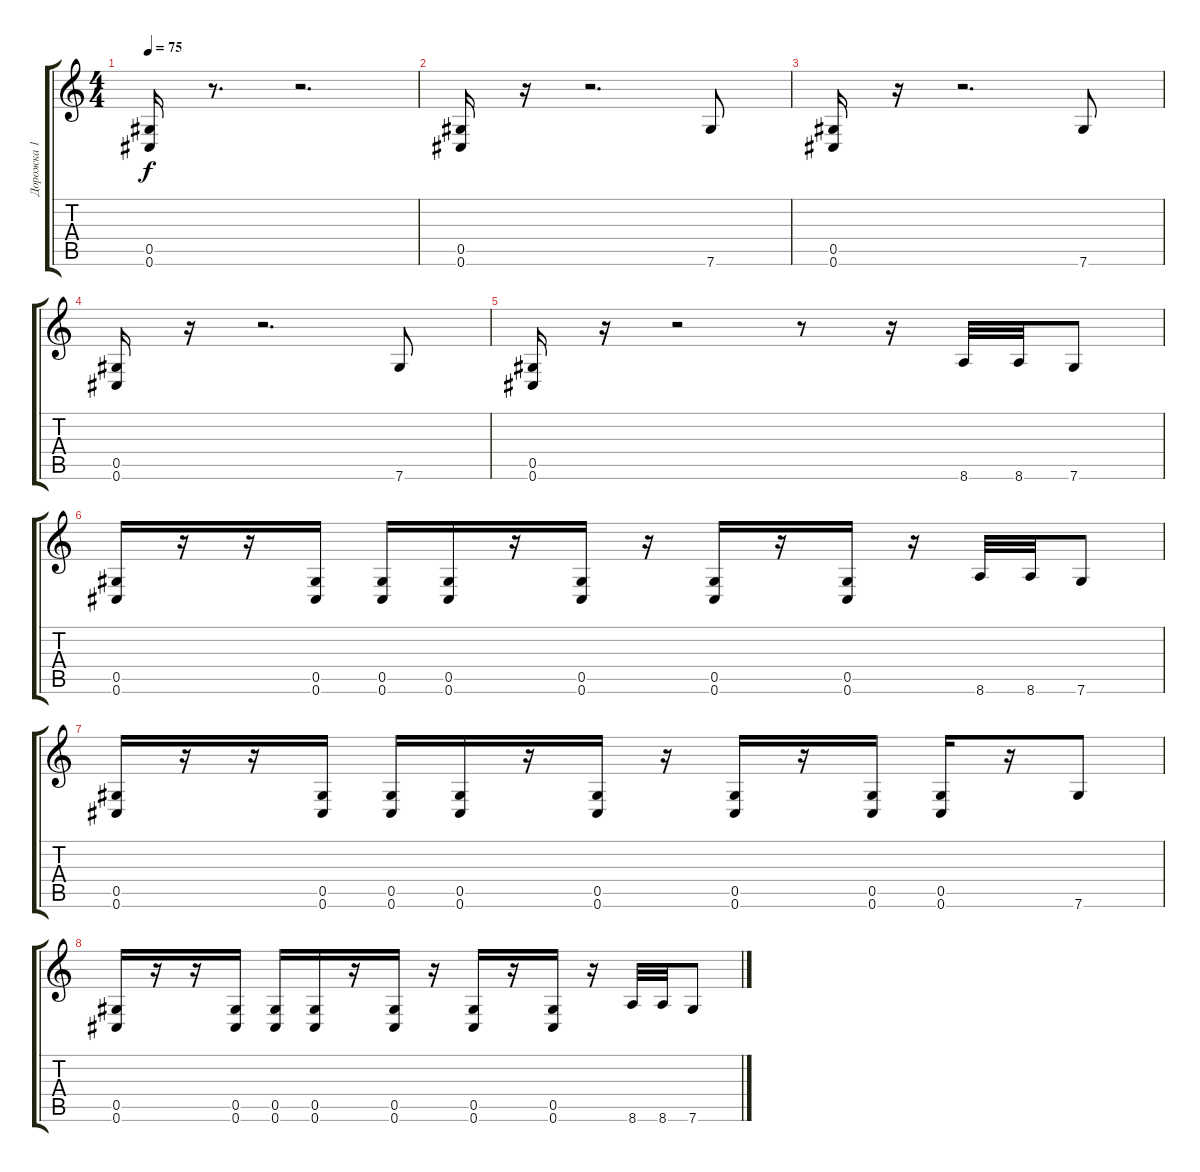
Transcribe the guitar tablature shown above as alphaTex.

\track ("Дорожка 1" "Дорожка 1") {instrument distortionguitar}
\staff {score tabs}
\tuning (Eb4 Bb3 Gb3 Db3 Ab2 Db2) {hide}
\ts (4 4)
\tempo 75
\clef g2
\ks c
(0.5 0.6).16{dy f} r.8{d} r.2{d} |
(0.5 0.6).16 r.16 r.2{d} 7.6.8 |
(0.5 0.6).16 r.16 r.2{d} 7.6.8 |
(0.5 0.6).16 r.16 r.2{d} 7.6.8 |
(0.5 0.6).16 r.16 r.2 r.8 r.16 8.6.32 8.6.32 7.6.8 |
(0.5 0.6).16 r.16 r.16 (0.5 0.6).16 (0.5 0.6).16 (0.5 0.6).16 r.16 (0.5 0.6).16 r.16 (0.5 0.6).16 r.16 (0.5 0.6).16 r.16 8.6.32 8.6.32 7.6.8 |
(0.5 0.6).16 r.16 r.16 (0.5 0.6).16 (0.5 0.6).16 (0.5 0.6).16 r.16 (0.5 0.6).16 r.16 (0.5 0.6).16 r.16 (0.5 0.6).16 (0.5 0.6).16 r.16 7.6.8 |
(0.5 0.6).16 r.16 r.16 (0.5 0.6).16 (0.5 0.6).16 (0.5 0.6).16 r.16 (0.5 0.6).16 r.16 (0.5 0.6).16 r.16 (0.5 0.6).16 r.16 8.6.32 8.6.32 7.6.8
